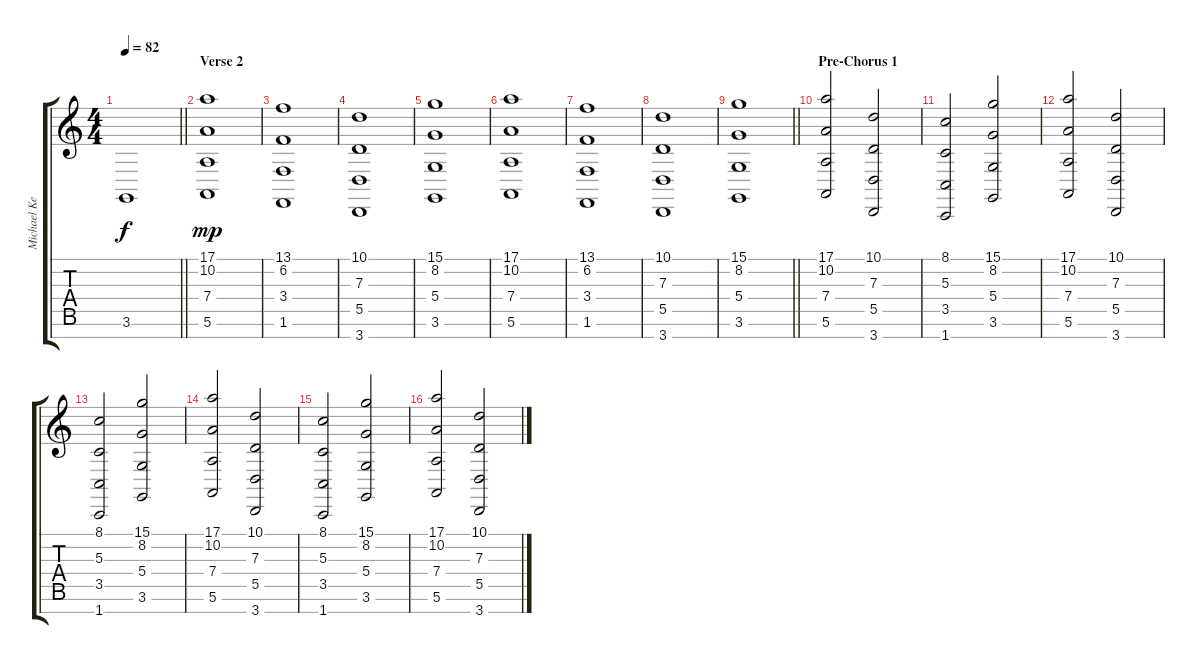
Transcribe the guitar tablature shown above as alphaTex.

\track ("Michael Kenny" "Michael Ke") {instrument stringensemble1}
\staff {score tabs}
\tuning (E4 B3 G3 D3 A2 E2 B1) {hide}
\ts (4 4)
\tempo 82
\clef g2
\barLineRight lightlight
\ks c
3.6.1{dy f} |
\section ("" "Verse 2")
(17.1 10.2 7.4 5.6).1{dy mp} |
(13.1 6.2 3.4 1.6).1 |
(10.1 7.3 5.5 3.7).1 |
(15.1 8.2 5.4 3.6).1 |
(17.1 10.2 7.4 5.6).1 |
(13.1 6.2 3.4 1.6).1 |
(10.1 7.3 5.5 3.7).1 |
\barLineRight lightlight
(15.1 8.2 5.4 3.6).1 |
\section ("" "Pre-Chorus 1")
(17.1 10.2 7.4 5.6).2 (10.1 7.3 5.5 3.7).2 |
(8.1 5.3 3.5 1.7).2 (15.1 8.2 5.4 3.6).2 |
(17.1 10.2 7.4 5.6).2 (10.1 7.3 5.5 3.7).2 |
(8.1 5.3 3.5 1.7).2 (15.1 8.2 5.4 3.6).2 |
(17.1 10.2 7.4 5.6).2 (10.1 7.3 5.5 3.7).2 |
(8.1 5.3 3.5 1.7).2 (15.1 8.2 5.4 3.6).2 |
(17.1 10.2 7.4 5.6).2 (10.1 7.3 5.5 3.7).2
